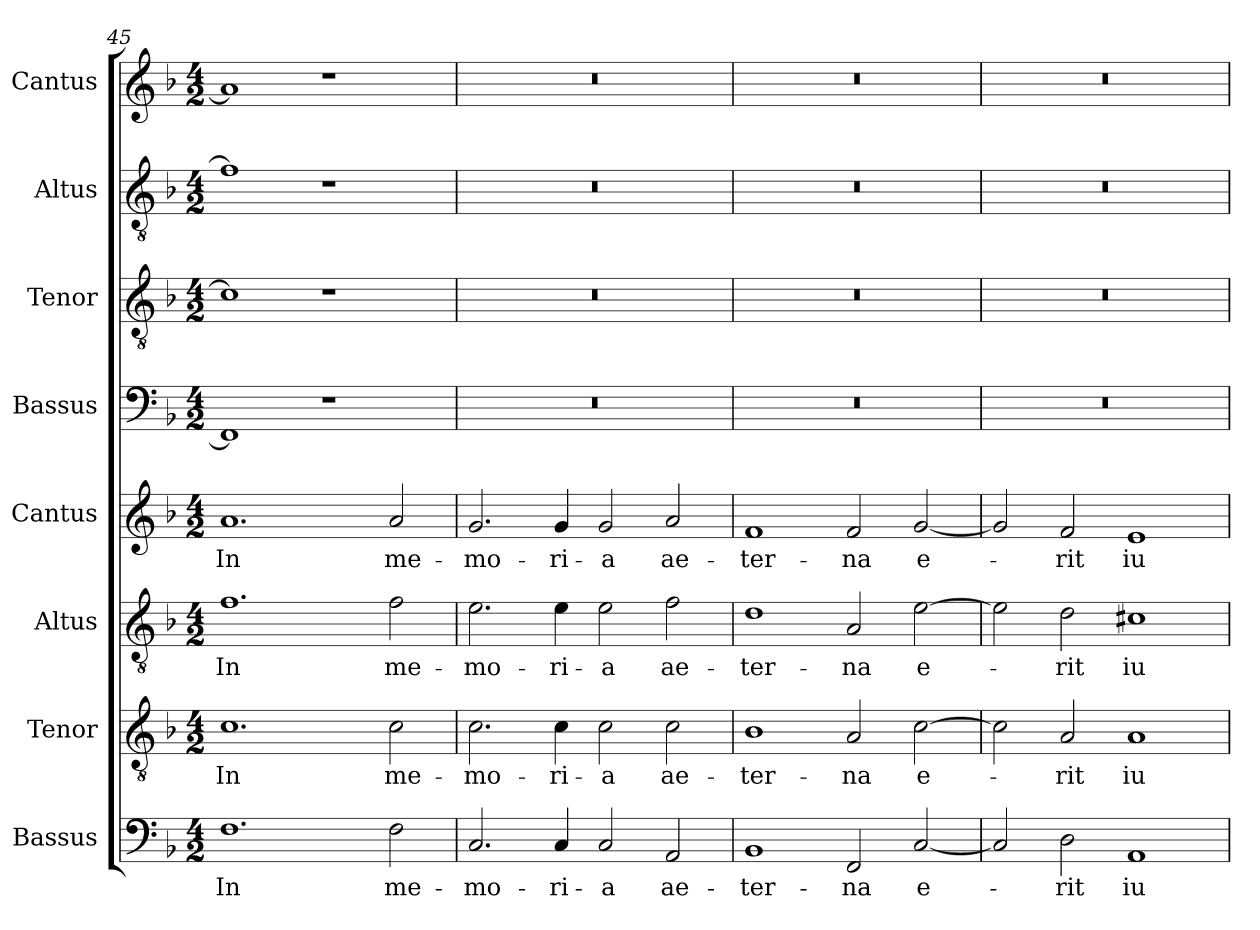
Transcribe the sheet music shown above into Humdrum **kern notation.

**kern	**text	**kern	**text	**kern	**text	**kern	**text	**kern	**text	**kern	**text	**kern	**text	**kern	**text
*part8	*part8	*part7	*part7	*part6	*part6	*part5	*part5	*part4	*part4	*part3	*part3	*part2	*part2	*part1	*part1
*staff8	*staff8	*staff7	*staff7	*staff6	*staff6	*staff5	*staff5	*staff4	*staff4	*staff3	*staff3	*staff2	*staff2	*staff1	*staff1
*I"Bassus	*	*I"Tenor	*	*I"Altus	*	*I"Cantus	*	*I"Bassus	*	*I"Tenor	*	*I"Altus	*	*I"Cantus	*
*I'B.	*	*I'T.	*	*I'A.	*	*I'C.	*	*I'B.	*	*I'T.	*	*I'A.	*	*I'C.	*
*clefF4	*	*clefGv2	*	*clefGv2	*	*clefG2	*	*clefF4	*	*clefGv2	*	*clefGv2	*	*clefG2	*
*	*	*ITrd7c12	*	*ITrd7c12	*	*	*	*	*	*ITrd7c12	*	*ITrd7c12	*	*	*
*k[b-]	*	*k[b-]	*	*k[b-]	*	*k[b-]	*	*k[b-]	*	*k[b-]	*	*k[b-]	*	*k[b-]	*
*F:	*	*F:	*	*F:	*	*F:	*	*F:	*	*F:	*	*F:	*	*F:	*
*M4/2	*	*M4/2	*	*M4/2	*	*M4/2	*	*M4/2	*	*M4/2	*	*M4/2	*	*M4/2	*
=45	=45	=45	=45	=45	=45	=45	=45	=45	=45	=45	=45	=45	=45	=45	=45
!	!LO:LY:b	!	!LO:LY:b	!	!LO:LY:b	!	!LO:LY:b	!	!	!	!	!	!	!	!
1.F	In	1.C	In	1.F	In	1.a	In	1FF]	.	1C]	.	1F]	.	1a]	.
.	.	.	.	.	.	.	.	1r	.	1r	.	1r	.	1r	.
!	!LO:LY:b	!	!LO:LY:b	!	!LO:LY:b	!	!LO:LY:b	!	!	!	!	!	!	!	!
2F\	me-	2C\	me-	2F\	me-	2a/	me-	.	.	.	.	.	.	.	.
=46	=46	=46	=46	=46	=46	=46	=46	=46	=46	=46	=46	=46	=46	=46	=46
!	!LO:LY:b	!	!LO:LY:b	!	!LO:LY:b	!	!LO:LY:b	!LO:N:vis=1	!	!LO:N:vis=1	!	!LO:N:vis=1	!	!LO:N:vis=1	!
2.C/	-mo-	2.C\	-mo-	2.E\	-mo-	2.g/	-mo-	0r	.	0r	.	0r	.	0r	.
!	!LO:LY:b	!	!LO:LY:b	!	!LO:LY:b	!	!LO:LY:b	!	!	!	!	!	!	!	!
4C/	-ri-	4C\	-ri-	4E\	-ri-	4g/	-ri-	.	.	.	.	.	.	.	.
!	!LO:LY:b	!	!LO:LY:b	!	!LO:LY:b	!	!LO:LY:b	!	!	!	!	!	!	!	!
2C/	-a	2C\	-a	2E\	-a	2g/	-a	.	.	.	.	.	.	.	.
!	!LO:LY:b	!	!LO:LY:b	!	!LO:LY:b	!	!LO:LY:b	!	!	!	!	!	!	!	!
2AA/	ae-	2C\	ae-	2F\	ae-	2a/	ae-	.	.	.	.	.	.	.	.
!!LO:LB:g=z
=47	=47	=47	=47	=47	=47	=47	=47	=47	=47	=47	=47	=47	=47	=47	=47
!	!LO:LY:b	!	!LO:LY:b	!	!LO:LY:b	!	!LO:LY:b	!LO:N:vis=1	!	!LO:N:vis=1	!	!LO:N:vis=1	!	!LO:N:vis=1	!
1BB-	-ter-	1BB-	-ter-	1D	-ter-	1f	-ter-	0r	.	0r	.	0r	.	0r	.
!	!LO:LY:b	!	!LO:LY:b	!	!LO:LY:b	!	!LO:LY:b	!	!	!	!	!	!	!	!
2FF/	-na	2AA/	-na	2AA/	-na	2f/	-na	.	.	.	.	.	.	.	.
!	!LO:LY:b	!	!LO:LY:b	!	!LO:LY:b	!	!LO:LY:b	!	!	!	!	!	!	!	!
[<2C/	e-	[>2C\	e-	[>2E\	e-	[<2g/	e-	.	.	.	.	.	.	.	.
=48	=48	=48	=48	=48	=48	=48	=48	=48	=48	=48	=48	=48	=48	=48	=48
!	!	!	!	!	!	!	!	!LO:N:vis=1	!	!LO:N:vis=1	!	!LO:N:vis=1	!	!LO:N:vis=1	!
2C/]	.	2C\]	.	2E\]	.	2g/]	.	0r	.	0r	.	0r	.	0r	.
!	!LO:LY:b	!	!LO:LY:b	!	!LO:LY:b	!	!LO:LY:b	!	!	!	!	!	!	!	!
2D\	-rit	2AA/	-rit	2D\	-rit	2f/	-rit	.	.	.	.	.	.	.	.
!	!LO:LY:b	!	!LO:LY:b	!	!LO:LY:b	!	!LO:LY:b	!	!	!	!	!	!	!	!
1AA	iu-	1AA	iu-	1C#X	iu-	1e	iu-	.	.	.	.	.	.	.	.
=	=	=	=	=	=	=	=	=	=	=	=	=	=	=	=
*-	*-	*-	*-	*-	*-	*-	*-	*-	*-	*-	*-	*-	*-	*-	*-
